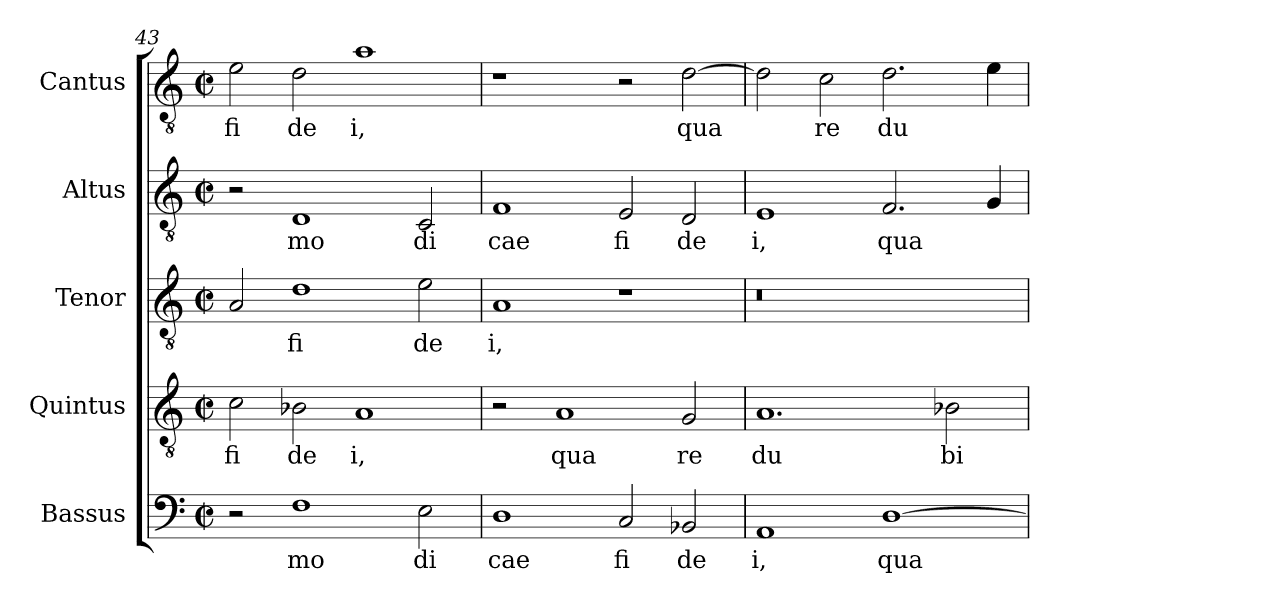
**kern	**text	**kern	**text	**kern	**text	**kern	**text	**kern	**text
*part5	*part5	*part4	*part4	*part3	*part3	*part2	*part2	*part1	*part1
*staff5	*staff5	*staff4	*staff4	*staff3	*staff3	*staff2	*staff2	*staff1	*staff1
*I"Bassus	*	*I"Quintus	*	*I"Tenor	*	*I"Altus	*	*I"Cantus	*
*clefF4	*	*clefGv2	*	*clefGv2	*	*clefGv2	*	*clefGv2	*
*M2/2	*	*M2/2	*	*M2/2	*	*M2/2	*	*M2/2	*
*met(c|)	*	*met(c|)	*	*met(c|)	*	*met(c|)	*	*met(c|)	*
=43	=43	=43	=43	=43	=43	=43	=43	=43	=43
!	!	!	!LO:LY:b:cj	!	!	!	!	!	!LO:LY:b:cj
2r	.	2c\	fi	2A/	.	2r	.	2e\	fi
!	!LO:LY:b:cj	!	!LO:LY:b:cj	!	!LO:LY:b:cj	!	!LO:LY:b:cj	!	!LO:LY:b:cj
1F	mo	2B-X\	de	1d	fi	1D	mo	2d\	de
!	!	!	!LO:LY:b:cj	!	!	!	!	!	!LO:LY:b:cj
.	.	1A	i,	.	.	.	.	1a	i,
!	!LO:LY:b:cj	!	!	!	!LO:LY:b:cj	!	!LO:LY:b:cj	!	!
2E\	di	.	.	2e\	de	2C/	di	.	.
!!LO:LB:g=z
=44	=44	=44	=44	=44	=44	=44	=44	=44	=44
!	!LO:LY:b:cj	!	!	!	!LO:LY:b:cj	!	!LO:LY:b:cj	!	!
1D	cae	2r	.	1A	i,	1F	cae	1r	.
!	!	!	!LO:LY:b:cj	!	!	!	!	!	!
.	.	1A	qua	.	.	.	.	.	.
!	!LO:LY:b:cj	!	!	!	!	!	!LO:LY:b:cj	!	!
2C/	fi	.	.	1r	.	2E/	fi	2r	.
!	!LO:LY:b:cj	!	!LO:LY:b:cj	!	!	!	!LO:LY:b:cj	!	!LO:LY:b
2BB-X/	de	2G/	re	.	.	2D/	de	[>2d\	qua
=45	=45	=45	=45	=45	=45	=45	=45	=45	=45
!	!LO:LY:b:cj	!	!LO:LY:b:cj	!	!	!	!LO:LY:b:cj	!	!
1AA	i,	1.A	du	0r	.	1E	i,	2d\]	.
!	!	!	!	!	!	!	!	!	!LO:LY:b:cj
.	.	.	.	.	.	.	.	2c\	re
!	!LO:LY:b	!	!	!	!	!	!LO:LY:b	!	!LO:LY:b
[>1D	qua	.	.	.	.	2.F/	qua	2.d\	du
!	!	!	!LO:LY:b:cj	!	!	!	!	!	!
.	.	2B-X\	bi	.	.	.	.	.	.
.	.	.	.	.	.	4G/	.	4e\	.
=	=	=	=	=	=	=	=	=	=
*-	*-	*-	*-	*-	*-	*-	*-	*-	*-
